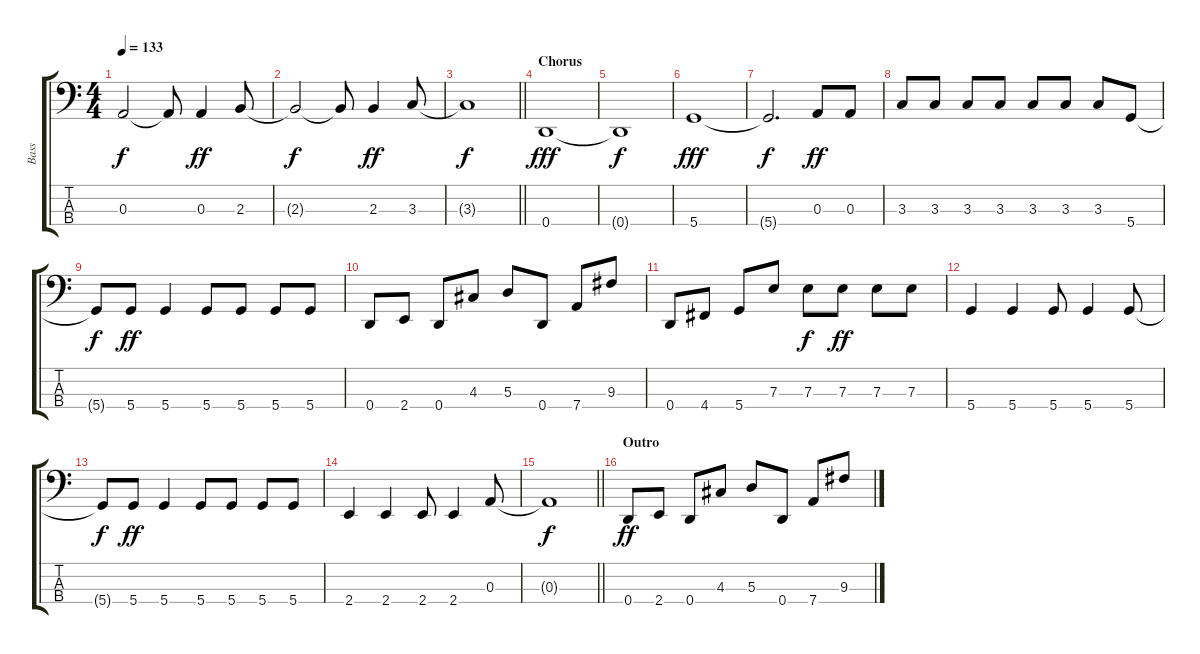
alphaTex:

\track ("Bass" "Bass") {instrument electricbassfinger}
\staff {score tabs}
\tuning (G2 D2 A1 D1) {hide}
\ts (4 4)
\tempo 133
\clef f4
\ks c
0.3{t}.2{dy f} 0.3{t}.8 0.3.4{dy ff} 2.3.8 |
2.3{t}.2{dy f} 2.3{t}.8 2.3.4{dy ff} 3.3.8 |
\barLineRight lightlight
3.3{t}.1{dy f} |
\section ("" "Chorus")
0.4.1{dy fff} |
0.4{t}.1{dy f} |
5.4.1{dy fff} |
5.4{t}.2{d dy f} 0.3.8{dy ff} 0.3.8 |
3.3.8 3.3.8 3.3.8 3.3.8 3.3.8 3.3.8 3.3.8 5.4.8 |
5.4{t}.8{dy f} 5.4.8{dy ff} 5.4.4 5.4.8 5.4.8 5.4.8 5.4.8 |
0.4.8 2.4.8 0.4.8 4.3.8 5.3.8 0.4.8 7.4.8 9.3.8 |
0.4.8 4.4.8 5.4.8 7.3.8 7.3.8{dy f} 7.3.8{dy ff} 7.3.8 7.3.8 |
5.4.4 5.4.4 5.4.8 5.4.4 5.4.8 |
5.4{t}.8{dy f} 5.4.8{dy ff} 5.4.4 5.4.8 5.4.8 5.4.8 5.4.8 |
2.4.4 2.4.4 2.4.8 2.4.4 0.3.8 |
\barLineRight lightlight
0.3{t}.1{dy f} |
\section ("" "Outro")
0.4.8{dy ff} 2.4.8 0.4.8 4.3.8 5.3.8 0.4.8 7.4.8 9.3.8
